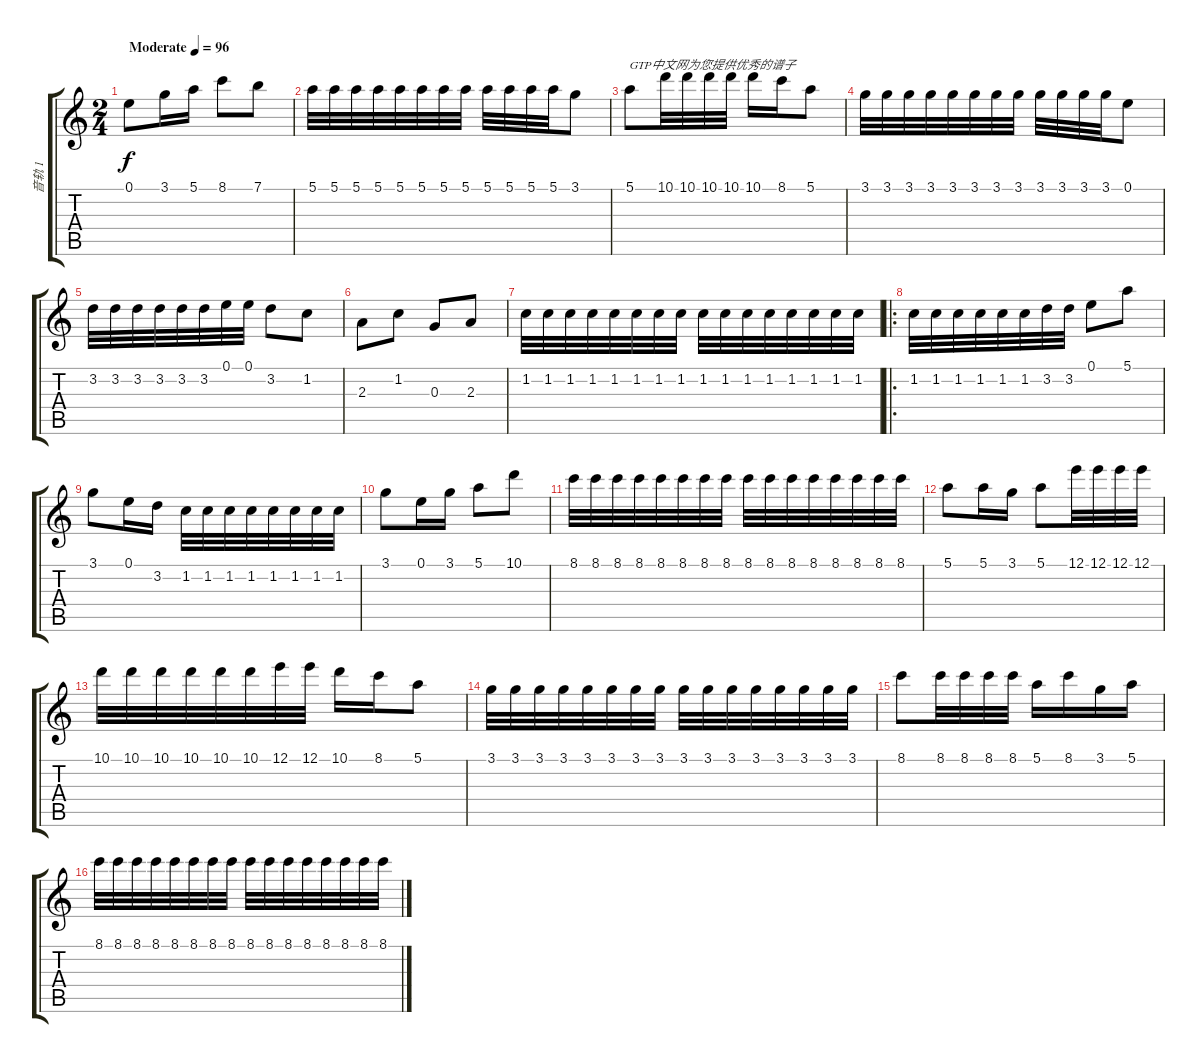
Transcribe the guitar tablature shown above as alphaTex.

\track ("音轨 1" "音轨 1") {instrument acousticguitarnylon}
\staff {score tabs}
\tuning (E4 B3 G3 D3 A2 E2) {hide}
\ts (2 4)
\tempo (96 "Moderate")
\clef g2
\ks c
0.1.8{dy f instrument acousticguitarnylon} 3.1.16 5.1.16 8.1.8 7.1.8 |
5.1.32 5.1.32 5.1.32 5.1.32 5.1.32 5.1.32 5.1.32 5.1.32 5.1.32 5.1.32 5.1.32 5.1.32 3.1.8 |
5.1.8{txt "GTP中文网为您提供优秀的谱子"} 10.1.32 10.1.32 10.1.32 10.1.32 10.1.16 8.1.16 5.1.8 |
3.1.32 3.1.32 3.1.32 3.1.32 3.1.32 3.1.32 3.1.32 3.1.32 3.1.32 3.1.32 3.1.32 3.1.32 0.1.8 |
3.2.32 3.2.32 3.2.32 3.2.32 3.2.32 3.2.32 0.1.32 0.1.32 3.2.8 1.2.8 |
2.3.8 1.2.8 0.3.8 2.3.8 |
1.2.32 1.2.32 1.2.32 1.2.32 1.2.32 1.2.32 1.2.32 1.2.32 1.2.32 1.2.32 1.2.32 1.2.32 1.2.32 1.2.32 1.2.32 1.2.32 |
\ro
1.2.32 1.2.32 1.2.32 1.2.32 1.2.32 1.2.32 3.2.32 3.2.32 0.1.8 5.1.8 |
3.1.8 0.1.16 3.2.16 1.2.32 1.2.32 1.2.32 1.2.32 1.2.32 1.2.32 1.2.32 1.2.32 |
3.1.8 0.1.16 3.1.16 5.1.8 10.1.8 |
8.1.32 8.1.32 8.1.32 8.1.32 8.1.32 8.1.32 8.1.32 8.1.32 8.1.32 8.1.32 8.1.32 8.1.32 8.1.32 8.1.32 8.1.32 8.1.32 |
5.1.8 5.1.16 3.1.16 5.1.8 12.1.32 12.1.32 12.1.32 12.1.32 |
10.1.32 10.1.32 10.1.32 10.1.32 10.1.32 10.1.32 12.1.32 12.1.32 10.1.16 8.1.16 5.1.8 |
3.1.32 3.1.32 3.1.32 3.1.32 3.1.32 3.1.32 3.1.32 3.1.32 3.1.32 3.1.32 3.1.32 3.1.32 3.1.32 3.1.32 3.1.32 3.1.32 |
8.1.8 8.1.32 8.1.32 8.1.32 8.1.32 5.1.16 8.1.16 3.1.16 5.1.16 |
8.1.32 8.1.32 8.1.32 8.1.32 8.1.32 8.1.32 8.1.32 8.1.32 8.1.32 8.1.32 8.1.32 8.1.32 8.1.32 8.1.32 8.1.32 8.1.32
